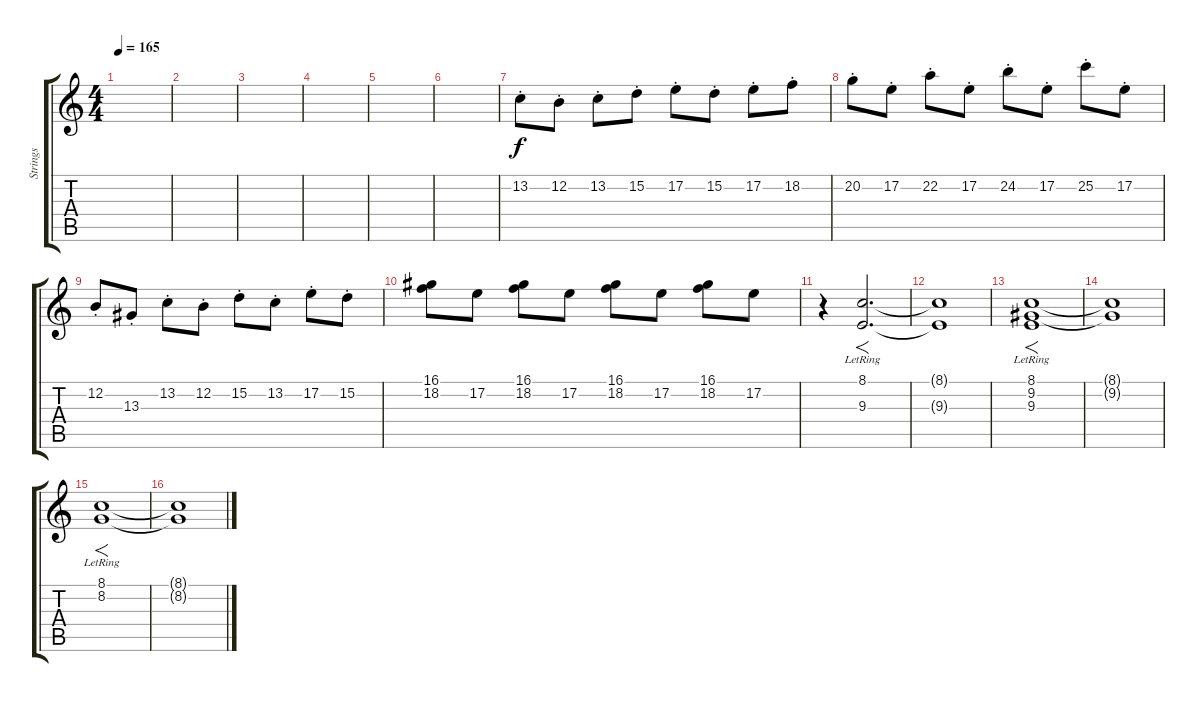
\track ("Strings" "Strings") {instrument stringensemble1}
\staff {score tabs}
\tuning (E4 B3 G3 D3 A2 D2) {hide}
\ts (4 4)
\tempo 165
\clef g2
\ks c
|
|
|
|
|
|
13.2{st}.8 12.2{st}.8 13.2{st}.8 15.2{st}.8 17.2{st}.8 15.2{st}.8 17.2{st}.8 18.2{st}.8 |
20.2{st}.8 17.2{st}.8 22.2{st}.8 17.2{st}.8 24.2{st}.8 17.2{st}.8 25.2{st}.8 17.2{st}.8 |
12.2{st}.8 13.3{st}.8 13.2{st}.8 12.2{st}.8 15.2{st}.8 13.2{st}.8 17.2{st}.8 15.2{st}.8 |
(16.1 18.2).8 17.2.8 (16.1 18.2).8 17.2.8 (16.1 18.2).8 17.2.8 (16.1 18.2).8 17.2.8 |
r.4 (8.1{lr} 9.3{lr}).2{f d} |
(8.1{t} 9.3{t}).1 |
(8.1{lr} 9.2{lr} 9.3).1{f} |
(8.1{t} 9.2{t}).1 |
(8.1{lr} 8.2{lr}).1{f} |
(8.1{t} 8.2{t}).1
